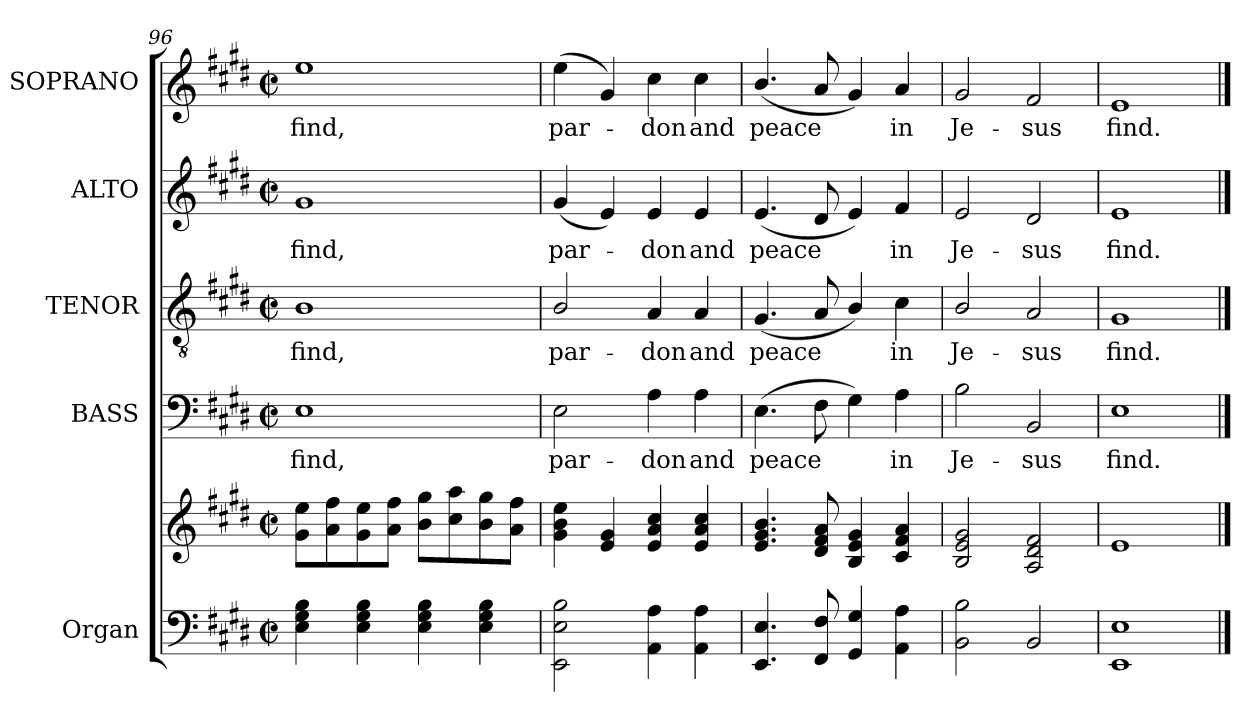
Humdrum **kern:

**kern	**kern	**kern	**text	**kern	**text	**kern	**text	**kern	**text
*part5	*part5	*part4	*part4	*part3	*part3	*part2	*part2	*part1	*part1
*staff6	*staff5	*staff4	*staff4	*staff3	*staff3	*staff2	*staff2	*staff1	*staff1
*I"Organ	*	*I"BASS	*	*I"TENOR	*	*I"ALTO	*	*I"SOPRANO	*
*I'Org.	*	*I'B.	*	*I'T.	*	*I'A.	*	*I'S.	*
*clefF4	*clefG2	*clefF4	*	*clefGv2	*	*clefG2	*	*clefG2	*
*	*	*	*	*ITrd7c12	*	*	*	*	*
*k[f#c#g#d#]	*k[f#c#g#d#]	*k[f#c#g#d#]	*	*k[f#c#g#d#]	*	*k[f#c#g#d#]	*	*k[f#c#g#d#]	*
*E:	*E:	*E:	*	*E:	*	*E:	*	*E:	*
*M2/2	*M2/2	*M2/2	*	*M2/2	*	*M2/2	*	*M2/2	*
*met(c|)	*met(c|)	*met(c|)	*	*met(c|)	*	*met(c|)	*	*met(c|)	*
=96	=96	=96	=96	=96	=96	=96	=96	=96	=96
!	!	!	!LO:LY:b:color=#000000	!	!	!	!	!	!
!	!	!	!	!	!LO:LY:b:color=#000000	!	!	!	!
!	!	!	!	!	!	!	!LO:LY:b:color=#000000	!	!
!	!	!	!	!	!	!	!	!	!LO:LY:b:color=#000000
4Ei\ 4G#i 4Bi	8g#i\ 8eei\L	1Ei	find,	1BBi	find,	1g#i	find,	1eei	find,
.	8ai\ 8ff#i\	.	.	.	.	.	.	.	.
4Ei\ 4G#i 4Bi	8g#i\ 8eei\	.	.	.	.	.	.	.	.
.	8ai\ 8ff#i\J	.	.	.	.	.	.	.	.
4Ei\ 4G#i 4Bi	8bi\ 8gg#i\L	.	.	.	.	.	.	.	.
.	8cc#i\ 8aai\	.	.	.	.	.	.	.	.
4Ei\ 4G#i 4Bi	8bi\ 8gg#i\	.	.	.	.	.	.	.	.
.	8ai\ 8ff#i\J	.	.	.	.	.	.	.	.
=97	=97	=97	=97	=97	=97	=97	=97	=97	=97
!	!	!	!LO:LY:b:color=#000000	!	!	!	!	!	!
!	!	!	!	!	!LO:LY:b:color=#000000	!	!	!	!
!	!	!	!	!	!	!	!LO:LY:b:color=#000000	!	!
!	!	!	!	!	!	!	!	!	!LO:LY:b:color=#000000
2EEi\ 2Ei 2Bi	4g#i\ 4bi 4eei	2Ei\	par-	2BBi/	par-	(4g#i/	par-	(4eei\	par-
.	4ei/ 4g#i	.	.	.	.	4ei/)	.	4g#i/)	.
!	!	!	!LO:LY:b:color=#000000	!	!	!	!	!	!
!	!	!	!	!	!LO:LY:b:color=#000000	!	!	!	!
!	!	!	!	!	!	!	!LO:LY:b:color=#000000	!	!
!	!	!	!	!	!	!	!	!	!LO:LY:b:color=#000000
4AAi\ 4Ai	4ei/ 4ai 4cc#i	4Ai\	-don	4AAi/	-don	4ei/	-don	4cc#i\	-don
!	!	!	!LO:LY:b:color=#000000	!	!	!	!	!	!
!	!	!	!	!	!LO:LY:b:color=#000000	!	!	!	!
!	!	!	!	!	!	!	!LO:LY:b:color=#000000	!	!
!	!	!	!	!	!	!	!	!	!LO:LY:b:color=#000000
4AAi\ 4Ai	4ei/ 4ai 4cc#i	4Ai\	and	4AAi/	and	4ei/	and	4cc#i\	and
=98	=98	=98	=98	=98	=98	=98	=98	=98	=98
!	!	!	!LO:LY:b:color=#000000	!	!	!	!	!	!
!	!	!	!	!	!LO:LY:b:color=#000000	!	!	!	!
!	!	!	!	!	!	!	!LO:LY:b:color=#000000	!	!
!	!	!	!	!	!	!	!	!	!LO:LY:b:color=#000000
4.EEi/ 4.Ei	4.ei/ 4.g#i 4.bi	(4.Ei\	peace	(4.GG#i/	peace	(4.ei/	peace	(4.bi/	peace
8FF#i/ 8F#i	8d#i/ 8f#i 8ai	8F#i\	.	8AAi/	.	8d#i/	.	8ai/	.
4GG#i/ 4G#i	4Bi/ 4ei 4g#i	4G#i\)	.	4BBi/)	.	4ei/)	.	4g#i/)	.
!	!	!	!LO:LY:b:color=#000000	!	!	!	!	!	!
!	!	!	!	!	!LO:LY:b:color=#000000	!	!	!	!
!	!	!	!	!	!	!	!LO:LY:b:color=#000000	!	!
!	!	!	!	!	!	!	!	!	!LO:LY:b:color=#000000
4AAi\ 4Ai	4c#i/ 4f#i 4ai	4Ai\	in	4C#i\	in	4f#i/	in	4ai/	in
=99	=99	=99	=99	=99	=99	=99	=99	=99	=99
!	!	!	!LO:LY:b:color=#000000	!	!	!	!	!	!
!	!	!	!	!	!LO:LY:b:color=#000000	!	!	!	!
!	!	!	!	!	!	!	!LO:LY:b:color=#000000	!	!
!	!	!	!	!	!	!	!	!	!LO:LY:b:color=#000000
2BBi\ 2Bi	2Bi/ 2ei 2g#i	2Bi\	Je-	2BBi/	Je-	2ei/	Je-	2g#i/	Je-
!	!	!	!LO:LY:b:color=#000000	!	!	!	!	!	!
!	!	!	!	!	!LO:LY:b:color=#000000	!	!	!	!
!	!	!	!	!	!	!	!LO:LY:b:color=#000000	!	!
!	!	!	!	!	!	!	!	!	!LO:LY:b:color=#000000
2BBi/	2Ai/ 2d#i 2f#i	2BBi/	-sus	2AAi/	-sus	2d#i/	-sus	2f#i/	-sus
=100	=100	=100	=100	=100	=100	=100	=100	=100	=100
!	!	!	!LO:LY:b:color=#000000	!	!	!	!	!	!
!	!	!	!	!	!LO:LY:b:color=#000000	!	!	!	!
!	!	!	!	!	!	!	!LO:LY:b:color=#000000	!	!
!	!	!	!	!	!	!	!	!	!LO:LY:b:color=#000000
1EEi 1Ei	1ei	1Ei	find.	1GG#i	find.	1ei	find.	1ei	find.
==	==	==	==	==	==	==	==	==	==
*-	*-	*-	*-	*-	*-	*-	*-	*-	*-
